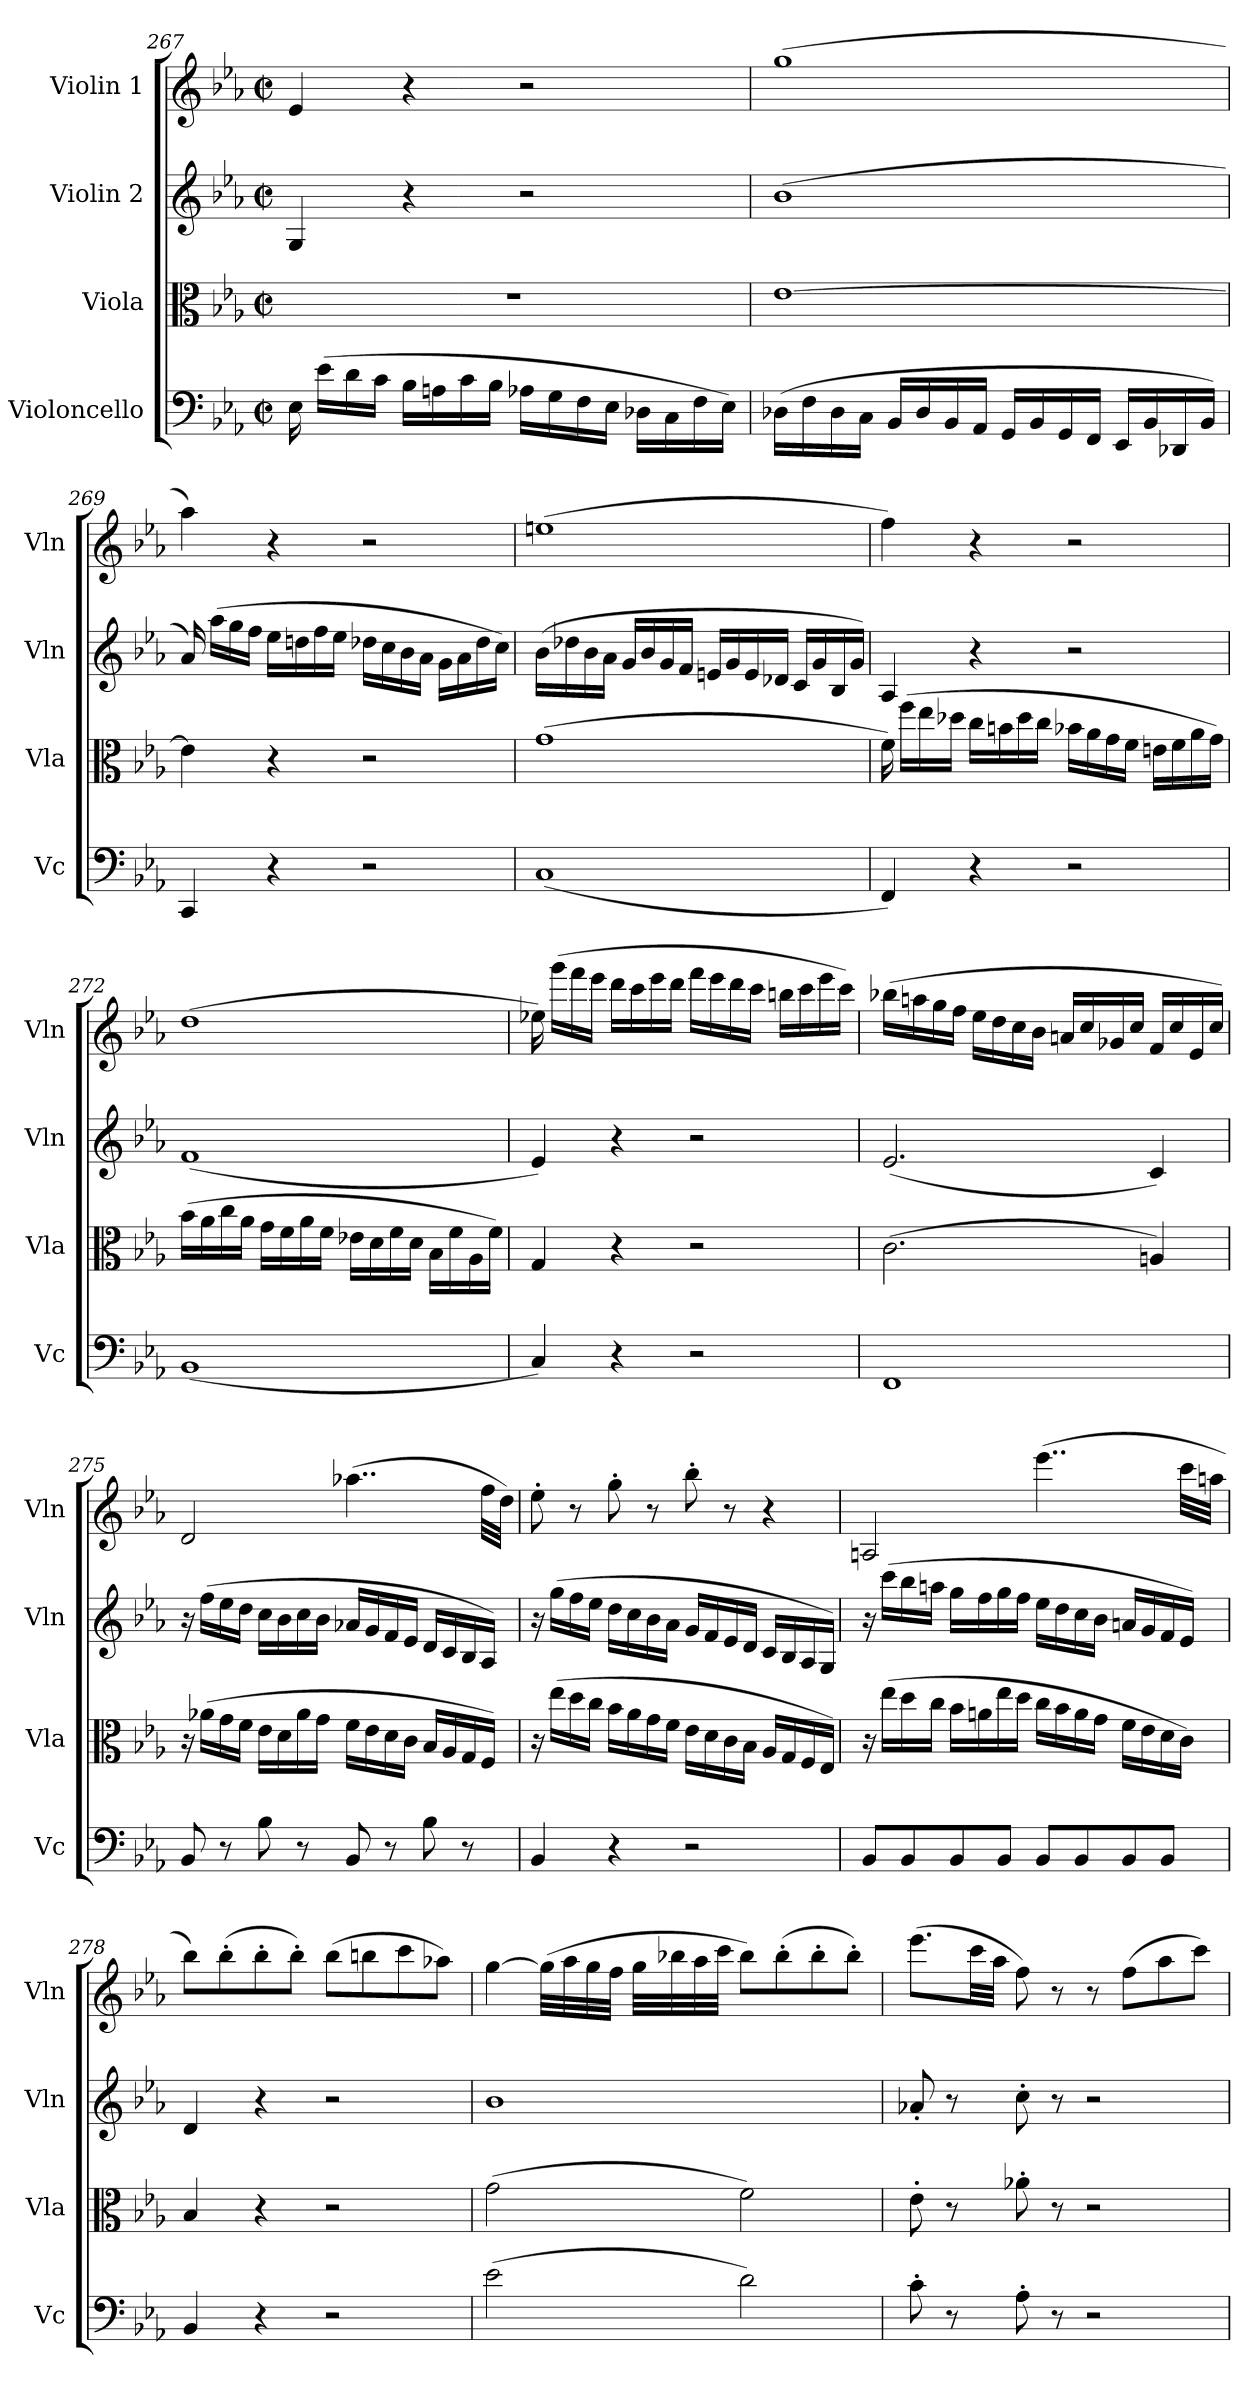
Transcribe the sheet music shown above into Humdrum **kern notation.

**kern	**dynam	**kern	**dynam	**kern	**dynam	**kern	**dynam
*part4	*part4	*part3	*part3	*part2	*part2	*part1	*part1
*staff4	*staff4	*staff3	*staff3	*staff2	*staff2	*staff1	*staff1
*I"Violoncello	*	*I"Viola	*	*I"Violin 2	*	*I"Violin 1	*
*I'Vc	*	*I'Vla	*	*I'Vln	*	*I'Vln	*
!!LO:LB:g=z
*clefF4	*	*clefC3	*	*clefG2	*	*clefG2	*
*k[b-e-a-]	*	*k[b-e-a-]	*	*k[b-e-a-]	*	*k[b-e-a-]	*
*M2/2	*	*M2/2	*	*M2/2	*	*M2/2	*
*met(c|)	*	*met(c|)	*	*met(c|)	*	*met(c|)	*
=267	=267	=267	=267	=267	=267	=267	=267
16E-\	.	1r	.	4G/	.	4e-/	.
(>16e-\LL	.	.	.	.	.	.	.
16d\	.	.	.	.	.	.	.
16c\JJ	.	.	.	.	.	.	.
16B-\LL	.	.	.	4r	.	4r	.
16An\	.	.	.	.	.	.	.
16c\	.	.	.	.	.	.	.
16B-\JJ	.	.	.	.	.	.	.
16A-X\LL	.	.	.	2r	.	2r	.
16G\	.	.	.	.	.	.	.
16F\	.	.	.	.	.	.	.
16E-\JJ	.	.	.	.	.	.	.
16D-X\LL	.	.	.	.	.	.	.
16C\	.	.	.	.	.	.	.
16F\	.	.	.	.	.	.	.
16E-\JJ)	.	.	.	.	.	.	.
=268	=268	=268	=268	=268	=268	=268	=268
!	!LO:DY:b	!	!LO:DY:b	!	!LO:DY:b	!	!LO:DY:b
(>16D-X\LL	other-dynamics	[1e-	other-dynamics	(>1b-	other-dynamics	(>1gg	other-dynamics
16F\	.	.	.	.	.	.	.
16D-\	.	.	.	.	.	.	.
16C\JJ	.	.	.	.	.	.	.
16BB-/LL	.	.	.	.	.	.	.
16D-/	.	.	.	.	.	.	.
16BB-/	.	.	.	.	.	.	.
16AA-/JJ	.	.	.	.	.	.	.
16GG/LL	.	.	.	.	.	.	.
16BB-/	.	.	.	.	.	.	.
16GG/	.	.	.	.	.	.	.
16FF/JJ	.	.	.	.	.	.	.
16EE-/LL	.	.	.	.	.	.	.
16BB-/	.	.	.	.	.	.	.
16DD-X/	.	.	.	.	.	.	.
16BB-/JJ)	.	.	.	.	.	.	.
=269	=269	=269	=269	=269	=269	=269	=269
4CC/	.	4e-\]	.	16a-/)	.	4aa-\)	.
!	!	!	!	!	!LO:DY:b	!	!
.	.	.	.	(>16aa-\LL	other-dynamics	.	.
.	.	.	.	16gg\	.	.	.
.	.	.	.	16ff\JJ	.	.	.
4r	.	4r	.	16ee-\LL	.	4r	.
.	.	.	.	16ddn\	.	.	.
.	.	.	.	16ff\	.	.	.
.	.	.	.	16ee-\JJ	.	.	.
2r	.	2r	.	16dd-X\LL	.	2r	.
.	.	.	.	16cc\	.	.	.
.	.	.	.	16b-\	.	.	.
.	.	.	.	16a-\JJ	.	.	.
.	.	.	.	16g\LL	.	.	.
.	.	.	.	16a-\	.	.	.
.	.	.	.	16dd-\	.	.	.
.	.	.	.	16cc\JJ)	.	.	.
=270	=270	=270	=270	=270	=270	=270	=270
!	!LO:DY:b	!	!LO:DY:b	!	!LO:DY:b	!	!LO:DY:b
(<1C	other-dynamics	(>1g	other-dynamics	(>16b-\LL	other-dynamics	(>1een	other-dynamics
.	.	.	.	16dd-X\	.	.	.
.	.	.	.	16b-\	.	.	.
.	.	.	.	16a-\JJ	.	.	.
.	.	.	.	16g/LL	.	.	.
.	.	.	.	16b-/	.	.	.
.	.	.	.	16g/	.	.	.
.	.	.	.	16f/JJ	.	.	.
.	.	.	.	16en/LL	.	.	.
.	.	.	.	16g/	.	.	.
.	.	.	.	16e/	.	.	.
.	.	.	.	16d-X/JJ	.	.	.
.	.	.	.	16c/LL	.	.	.
.	.	.	.	16g/	.	.	.
.	.	.	.	16B-/	.	.	.
.	.	.	.	16g/JJ)	.	.	.
!!LO:LB:g=z
=271	=271	=271	=271	=271	=271	=271	=271
4FF/)	.	16f\)	.	4A-/	.	4ff\)	.
!	!	!	!LO:DY:b	!	!	!	!
.	.	(>16ff\LL	other-dynamics	.	.	.	.
.	.	16ee-\	.	.	.	.	.
.	.	16dd-X\JJ	.	.	.	.	.
4r	.	16cc\LL	.	4r	.	4r	.
.	.	16bn\	.	.	.	.	.
.	.	16dd-\	.	.	.	.	.
.	.	16cc\JJ	.	.	.	.	.
2r	.	16b-X\LL	.	2r	.	2r	.
.	.	16a-\	.	.	.	.	.
.	.	16g\	.	.	.	.	.
.	.	16f\JJ	.	.	.	.	.
.	.	16en\LL	.	.	.	.	.
.	.	16f\	.	.	.	.	.
.	.	16a-\	.	.	.	.	.
.	.	16g\JJ)	.	.	.	.	.
=272	=272	=272	=272	=272	=272	=272	=272
!	!LO:DY:b	!	!LO:DY:b	!	!LO:DY:b	!	!LO:DY:b
(<1BB-	other-dynamics	(>16b-\LL	other-dynamics	(<1f	other-dynamics	(>1dd	other-dynamics
.	.	16a-\	.	.	.	.	.
.	.	16cc\	.	.	.	.	.
.	.	16a-\JJ	.	.	.	.	.
.	.	16g\LL	.	.	.	.	.
.	.	16f\	.	.	.	.	.
.	.	16a-\	.	.	.	.	.
.	.	16f\JJ	.	.	.	.	.
.	.	16e-X\LL	.	.	.	.	.
.	.	16d\	.	.	.	.	.
.	.	16f\	.	.	.	.	.
.	.	16d\JJ	.	.	.	.	.
.	.	16B-\LL	.	.	.	.	.
.	.	16f\	.	.	.	.	.
.	.	16A-\	.	.	.	.	.
.	.	16f\JJ)	.	.	.	.	.
=273	=273	=273	=273	=273	=273	=273	=273
4C/)	.	4G/	.	4e-/)	.	16ee-X\)	.
!	!	!	!	!	!	!	!LO:DY:b
.	.	.	.	.	.	(>16ggg\LL	other-dynamics
.	.	.	.	.	.	16fff\	.
.	.	.	.	.	.	16eee-\JJ	.
4r	.	4r	.	4r	.	16ddd\LL	.
.	.	.	.	.	.	16ccc\	.
.	.	.	.	.	.	16eee-\	.
.	.	.	.	.	.	16ddd\JJ	.
2r	.	2r	.	2r	.	16fff\LL	.
.	.	.	.	.	.	16eee-\	.
.	.	.	.	.	.	16ddd\	.
.	.	.	.	.	.	16ccc\JJ	.
.	.	.	.	.	.	16bbn\LL	.
.	.	.	.	.	.	16ccc\	.
.	.	.	.	.	.	16eee-\	.
.	.	.	.	.	.	16ccc\JJ)	.
=274	=274	=274	=274	=274	=274	=274	=274
!	!LO:DY:b	!	!LO:DY:b	!	!LO:DY:b	!	!LO:DY:b
1FF	other-dynamics	(>2.c\	other-dynamics	(<2.e-/	other-dynamics	(>16bb-X\LL	other-dynamics
.	.	.	.	.	.	16aan\	.
.	.	.	.	.	.	16gg\	.
.	.	.	.	.	.	16ff\JJ	.
.	.	.	.	.	.	16ee-\LL	.
.	.	.	.	.	.	16dd\	.
.	.	.	.	.	.	16cc\	.
.	.	.	.	.	.	16b-\JJ	.
.	.	.	.	.	.	16an/LL	.
.	.	.	.	.	.	16cc/	.
.	.	.	.	.	.	16g-X/	.
.	.	.	.	.	.	16cc/JJ	.
.	.	4An/)	.	4c/)	.	16f/LL	.
.	.	.	.	.	.	16cc/	.
.	.	.	.	.	.	16e-/	.
.	.	.	.	.	.	16cc/JJ)	.
!!LO:LB:g=z
=275	=275	=275	=275	=275	=275	=275	=275
!	!LO:DY:b	!	!	!	!	!	!LO:DY:b
8BB-/	other-dynamics	16r	.	16r	.	2d/	other-dynamics
!	!	!	!LO:DY:b	!	!LO:DY:b	!	!
.	.	(>16a-X\LL	other-dynamics	(>16ff\LL	other-dynamics	.	.
8r	.	16g\	.	16ee-\	.	.	.
.	.	16f\JJ	.	16dd\JJ	.	.	.
8B-\	.	16e-\LL	.	16cc\LL	.	.	.
.	.	16d\	.	16b-\	.	.	.
8r	.	16a-\	.	16cc\	.	.	.
.	.	16g\JJ	.	16b-\JJ	.	.	.
8BB-/	.	16f\LL	.	16a-X/LL	.	(>4..aa-X\	.
.	.	16e-\	.	16g/	.	.	.
8r	.	16d\	.	16f/	.	.	.
.	.	16c\JJ	.	16e-/JJ	.	.	.
8B-\	.	16B-/LL	.	16d/LL	.	.	.
.	.	16A-/	.	16c/	.	.	.
8r	.	16G/	.	16B-/	.	.	.
.	.	16F/JJ)	.	16A-/JJ)	.	32ff\LLL	.
.	.	.	.	.	.	32dd\JJJ)	.
=276	=276	=276	=276	=276	=276	=276	=276
4BB-/	.	16r	.	16r	.	8ee-'\	.
.	.	(>16ee-\LL	.	(>16gg\LL	.	.	.
.	.	16dd\	.	16ff\	.	8r	.
.	.	16cc\JJ	.	16ee-\JJ	.	.	.
4r	.	16b-\LL	.	16dd\LL	.	8gg'\	.
.	.	16a-\	.	16cc\	.	.	.
.	.	16g\	.	16b-\	.	8r	.
.	.	16f\JJ	.	16a-\JJ	.	.	.
2r	.	16e-\LL	.	16g/LL	.	8bb-'\	.
.	.	16d\	.	16f/	.	.	.
.	.	16c\	.	16e-/	.	8r	.
.	.	16B-\JJ	.	16d/JJ	.	.	.
.	.	16A-/LL	.	16c/LL	.	4r	.
.	.	16G/	.	16B-/	.	.	.
.	.	16F/	.	16A-/	.	.	.
.	.	16E-/JJ)	.	16G/JJ)	.	.	.
=277	=277	=277	=277	=277	=277	=277	=277
!	!LO:DY:b	!	!	!	!	!	!LO:DY:b
8BB-/L	other-dynamics	16r	.	16r	.	2An/	other-dynamics
!	!	!	!LO:DY:b	!	!LO:DY:b	!	!
.	.	(>16ee-\LL	other-dynamics	(>16ccc\LL	other-dynamics	.	.
8BB-/	.	16dd\	.	16bb-\	.	.	.
.	.	16cc\JJ	.	16aan\JJ	.	.	.
8BB-/	.	16b-\LL	.	16gg\LL	.	.	.
.	.	16an\	.	16ff\	.	.	.
8BB-/J	.	16ee-\	.	16gg\	.	.	.
.	.	16dd\JJ	.	16ff\JJ	.	.	.
8BB-/L	.	16cc\LL	.	16ee-\LL	.	(>4..eee-\	.
.	.	16b-\	.	16dd\	.	.	.
8BB-/	.	16a\	.	16cc\	.	.	.
.	.	16g\JJ	.	16b-\JJ	.	.	.
8BB-/	.	16f\LL	.	16an/LL	.	.	.
.	.	16e-\	.	16g/	.	.	.
8BB-/J	.	16d\	.	16f/	.	.	.
.	.	16c\JJ)	.	16e-/JJ)	.	32ccc\LLL	.
.	.	.	.	.	.	32aan\JJJ	.
=278	=278	=278	=278	=278	=278	=278	=278
4BB-/	.	4B-/	.	4d/	.	8bb-\L)	.
!	!	!	!	!	!	!	!LO:DY:b
.	.	.	.	.	.	(>8bb-'\	other-dynamics
4r	.	4r	.	4r	.	8bb-'\	.
.	.	.	.	.	.	8bb-'\J)	.
2r	.	2r	.	2r	.	(>8bb-\L	.
.	.	.	.	.	.	8bbn\	.
.	.	.	.	.	.	8ccc\	.
.	.	.	.	.	.	8aa-X\J)	.
=279	=279	=279	=279	=279	=279	=279	=279
!	!LO:DY:b	!	!LO:DY:b	!	!LO:DY:b	!	!
(>2e-\	other-dynamics	(>2g\	other-dynamics	1b-	other-dynamics	[4gg\	.
.	.	.	.	.	.	(>32gg\LLL]	.
.	.	.	.	.	.	32aa-\	.
.	.	.	.	.	.	32gg\	.
.	.	.	.	.	.	32ff\JJJ	.
.	.	.	.	.	.	32gg\LLL	.
.	.	.	.	.	.	32bb-X\	.
.	.	.	.	.	.	32aa-\	.
.	.	.	.	.	.	32ccc\JJJ	.
2d\)	.	2f\)	.	.	.	8bb-\L)	.
.	.	.	.	.	.	(>8bb-'\	.
.	.	.	.	.	.	8bb-'\	.
.	.	.	.	.	.	8bb-'\J)	.
!!LO:PB:g=z
=280	=280	=280	=280	=280	=280	=280	=280
8c'\	.	8e-'\	.	8a-X'/	.	(>8.eee-\L	.
8r	.	8r	.	8r	.	.	.
.	.	.	.	.	.	32ccc\LL	.
.	.	.	.	.	.	32aa-\JJJ	.
8A-'\	.	8a-X'\	.	8cc'\	.	8ff\)	.
8r	.	8r	.	8r	.	8r	.
2r	.	2r	.	2r	.	8r	.
.	.	.	.	.	.	(>8ff\L	.
.	.	.	.	.	.	8aa-\	.
.	.	.	.	.	.	8ccc\J)	.
=	=	=	=	=	=	=	=
*-	*-	*-	*-	*-	*-	*-	*-
